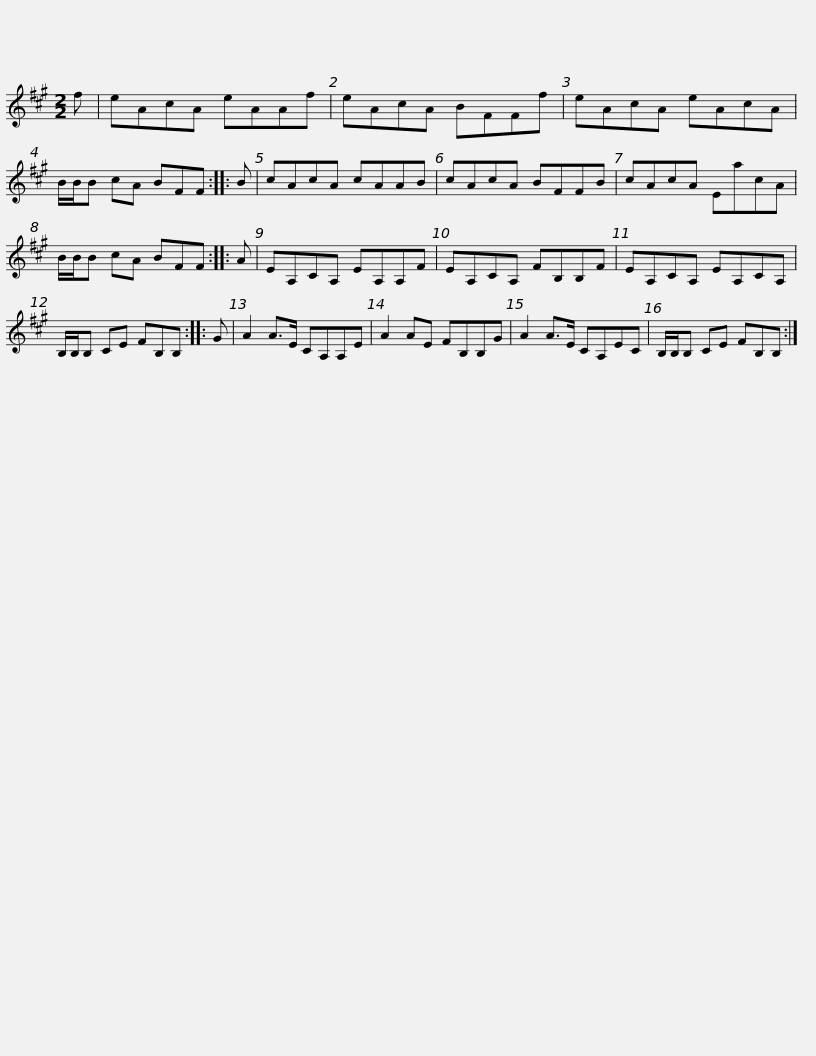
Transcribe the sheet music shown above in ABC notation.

X:1
L:1/8
M:2/2
I:linebreak $
K:A
V:1 treble
V:1
 f | eAcA eAAf | eAcA BFFf | eAcA eAcA | B/B/B cA BFF :: %5
 B | cAcA cAAB |$ cAcA BFFB | cAcA EacA | B/B/B cA BFF :: %10
 A | EA,CA, EA,A,F | EA,CA, FB,B,F |$ EA,CA, EA,CA, | B,/B,/B, CE FB,B, :: %15
 G | A2 A>E CA,A,E | A2 AE FB,B,G |$ A2 A>E CA,EC | B,/B,/B, CE FB,B, :| %20
